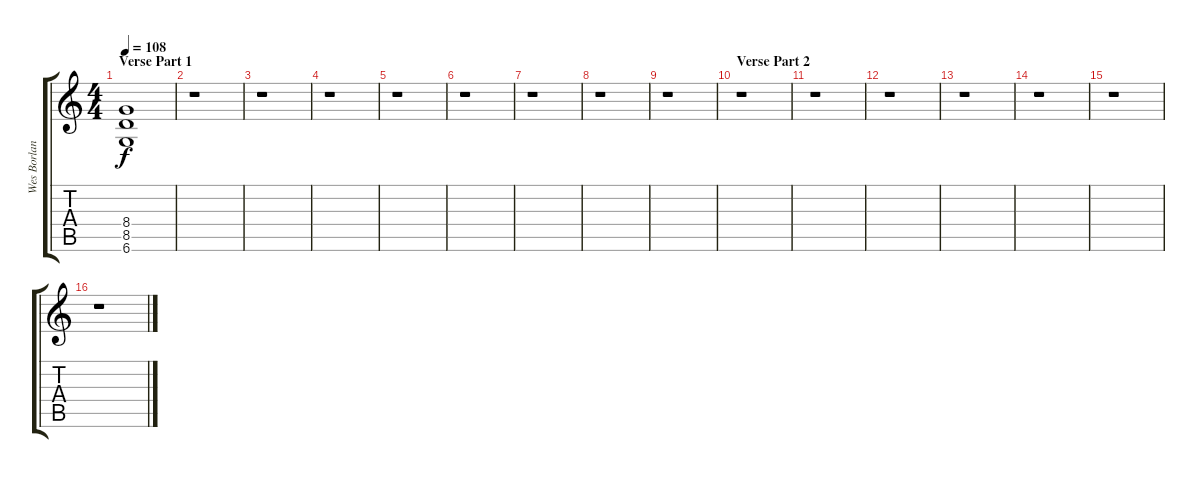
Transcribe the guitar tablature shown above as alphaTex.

\track ("Wes Borland - OverDub" "Wes Borlan") {instrument overdrivenguitar}
\staff {score tabs}
\tuning (Db4 Ab3 E3 B2 Gb2 Db2) {hide}
\ts (4 4)
\section ("" "Verse Part 1")
\tempo 108
\clef g2
\ks c
(8.4{t} 8.5{t} 6.6{t}).1{dy f} |
r.1 |
r.1 |
r.1 |
r.1 |
r.1 |
r.1 |
r.1 |
r.1 |
\section ("" "Verse Part 2")
r.1 |
r.1 |
r.1 |
r.1 |
r.1 |
r.1 |
r.1
